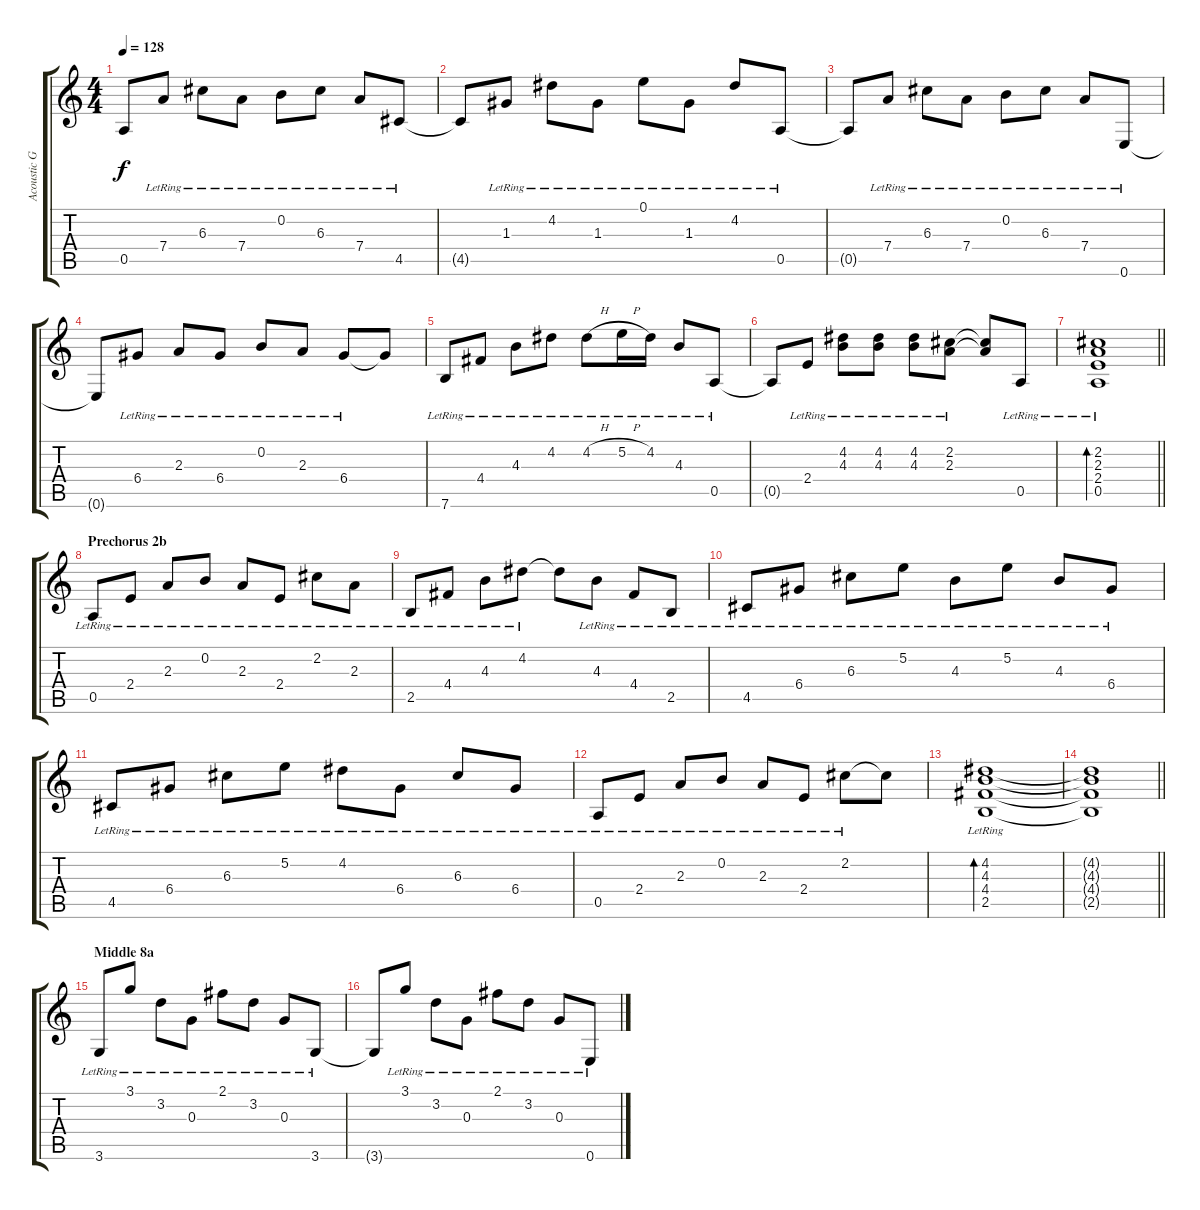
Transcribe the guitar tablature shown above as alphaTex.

\track ("Acoustic Guitar" "Acoustic G") {instrument acousticguitarsteel}
\staff {score tabs}
\tuning (E4 B3 G3 D3 A2 E2) {hide}
\ts (4 4)
\tempo 128
\clef g2
\ks c
0.5{t}.8{dy f} 7.4{lr}.8 6.3{lr}.8 7.4{lr}.8 0.2{lr}.8 6.3{lr}.8 7.4{lr}.8 4.5{lr}.8 |
4.5{t}.8 1.3{lr}.8 4.2{lr}.8 1.3{lr}.8 0.1{lr}.8 1.3{lr}.8 4.2{lr}.8 0.5{lr}.8 |
0.5{t}.8 7.4{lr}.8 6.3{lr}.8 7.4{lr}.8 0.2{lr}.8 6.3{lr}.8 7.4{lr}.8 0.6{lr}.8 |
0.6{t}.8 6.4{lr}.8 2.3{lr}.8 6.4{lr}.8 0.2{lr}.8 2.3{lr}.8 6.4{lr}.8 6.4{t}.8 |
7.6{lr}.8 4.4{lr}.8 4.3{lr}.8 4.2{lr}.8 4.2{h lr}.8 5.2{h lr}.16 4.2{lr}.16 4.3{lr}.8 0.5{lr}.8 |
0.5{t}.8 2.4{lr}.8 (4.2{lr} 4.3{lr}).8 (4.2{lr} 4.3{lr}).8 (4.2{lr} 4.3{lr}).8 (2.2{lr} 2.3{lr}).8 (2.2{t} 2.3{t}).8 0.5{lr}.8 |
\barLineRight lightlight
(2.2{lr} 2.3{lr} 2.4{lr} 0.5{lr}).1{bd 240} |
\section ("" "Prechorus 2b")
0.5{lr}.8 2.4{lr}.8 2.3{lr}.8 0.2{lr}.8 2.3{lr}.8 2.4{lr}.8 2.2{lr}.8 2.3{lr}.8 |
2.5{lr}.8 4.4{lr}.8 4.3{lr}.8 4.2{lr}.8 4.2{t}.8 4.3{lr}.8 4.4{lr}.8 2.5{lr}.8 |
4.5{lr}.8 6.4{lr}.8 6.3{lr}.8 5.2{lr}.8 4.3{lr}.8 5.2{lr}.8 4.3{lr}.8 6.4{lr}.8 |
4.5{lr}.8 6.4{lr}.8 6.3{lr}.8 5.2{lr}.8 4.2{lr}.8 6.4{lr}.8 6.3{lr}.8 6.4{lr}.8 |
0.5{lr}.8 2.4{lr}.8 2.3{lr}.8 0.2{lr}.8 2.3{lr}.8 2.4{lr}.8 2.2{lr}.8 2.2{t}.8 |
(4.2{lr} 4.3{lr} 4.4{lr} 2.5{lr}).1{bd 120} |
\barLineRight lightlight
(4.2{t} 4.3{t} 4.4{t} 2.5{t}).1 |
\section ("" "Middle 8a")
3.6{lr}.8 3.1{lr}.8 3.2{lr}.8 0.3{lr}.8 2.1{lr}.8 3.2{lr}.8 0.3{lr}.8 3.6{lr}.8 |
3.6{t}.8 3.1{lr}.8 3.2{lr}.8 0.3{lr}.8 2.1{lr}.8 3.2{lr}.8 0.3{lr}.8 0.6{lr}.8
